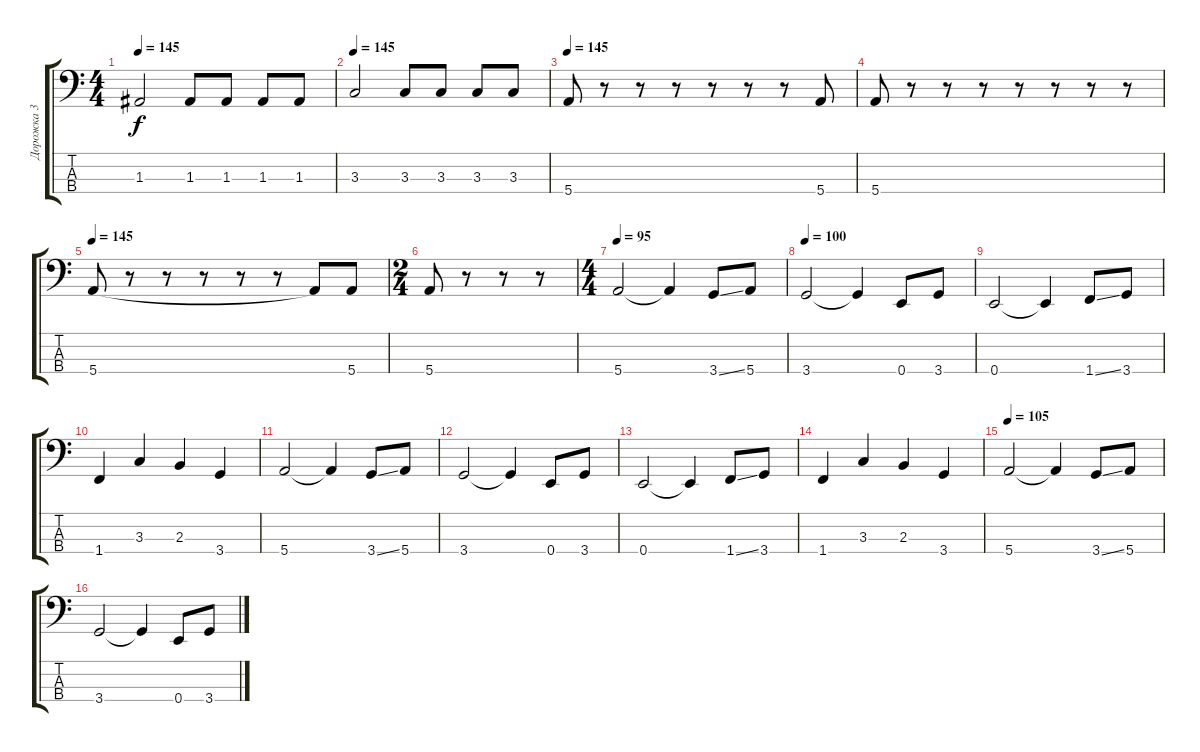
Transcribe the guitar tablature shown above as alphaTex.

\track ("Дорожка 3" "Дорожка 3") {instrument electricbassfinger}
\staff {score tabs}
\tuning (G2 D2 A1 E1) {hide}
\ts (4 4)
\tempo 145
\clef f4
\ks c
1.3.2{dy f} 1.3.8 1.3.8 1.3.8 1.3.8 |
\tempo 145
3.3.2 3.3.8 3.3.8 3.3.8 3.3.8 |
\tempo 145
5.4.8 r.8 r.8 r.8 r.8 r.8 r.8 5.4.8 |
5.4.8 r.8 r.8 r.8 r.8 r.8 r.8 r.8 |
\tempo 145
5.4.8 r.8 r.8 r.8 r.8 r.8 5.4{t}.8 5.4.8 |
\ts (2 4)
5.4.8 r.8 r.8 r.8 |
\ts (4 4)
\tempo 95
5.4.2 5.4{t}.4 3.4{ss}.8 5.4.8 |
\tempo 100
3.4.2 3.4{t}.4 0.4.8 3.4.8 |
0.4.2 0.4{t}.4 1.4{ss}.8 3.4.8 |
1.4.4 3.3.4 2.3.4 3.4.4 |
5.4.2 5.4{t}.4 3.4{ss}.8 5.4.8 |
3.4.2 3.4{t}.4 0.4.8 3.4.8 |
0.4.2 0.4{t}.4 1.4{ss}.8 3.4.8 |
1.4.4 3.3.4 2.3.4 3.4.4 |
\tempo 105
5.4.2 5.4{t}.4 3.4{ss}.8 5.4.8 |
3.4.2 3.4{t}.4 0.4.8 3.4.8
